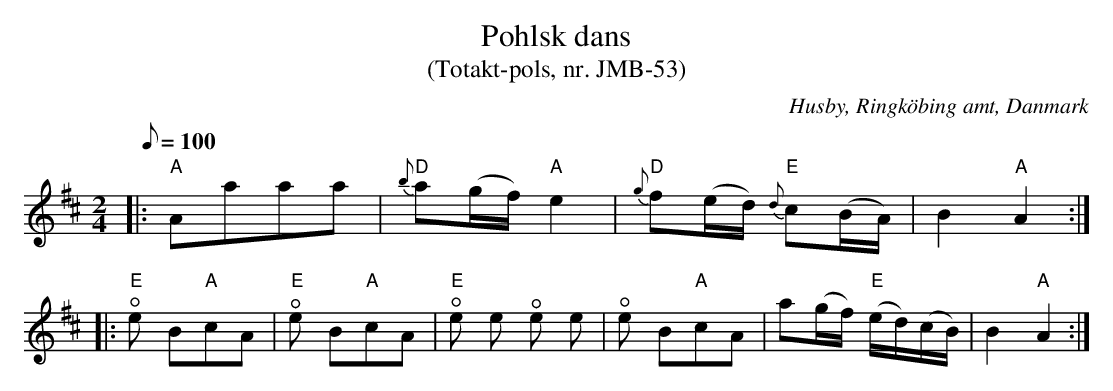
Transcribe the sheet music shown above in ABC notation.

X:1JMB-53
T:Pohlsk dans
T:(Totakt-pols, nr. JMB-53)
O:Husby, Ringköbing amt, Danmark
M:2/4
L:1/8
Q:100
K:D
|: "A"Aaaa  | "D"{b}a(g/f/) "A"e2 | "D"{g}f(e/d/) "E"{d}c(B/A/) | B2 "A"A2  :|
|: "E"!open!e B"A"cA | "E"!open!e B"A"cA | "E"!open!e e !open!e e | !open!e B"A"cA | a(g/f/) "E"(e/d/)(c/B/) | B2 "A"A2  :|
